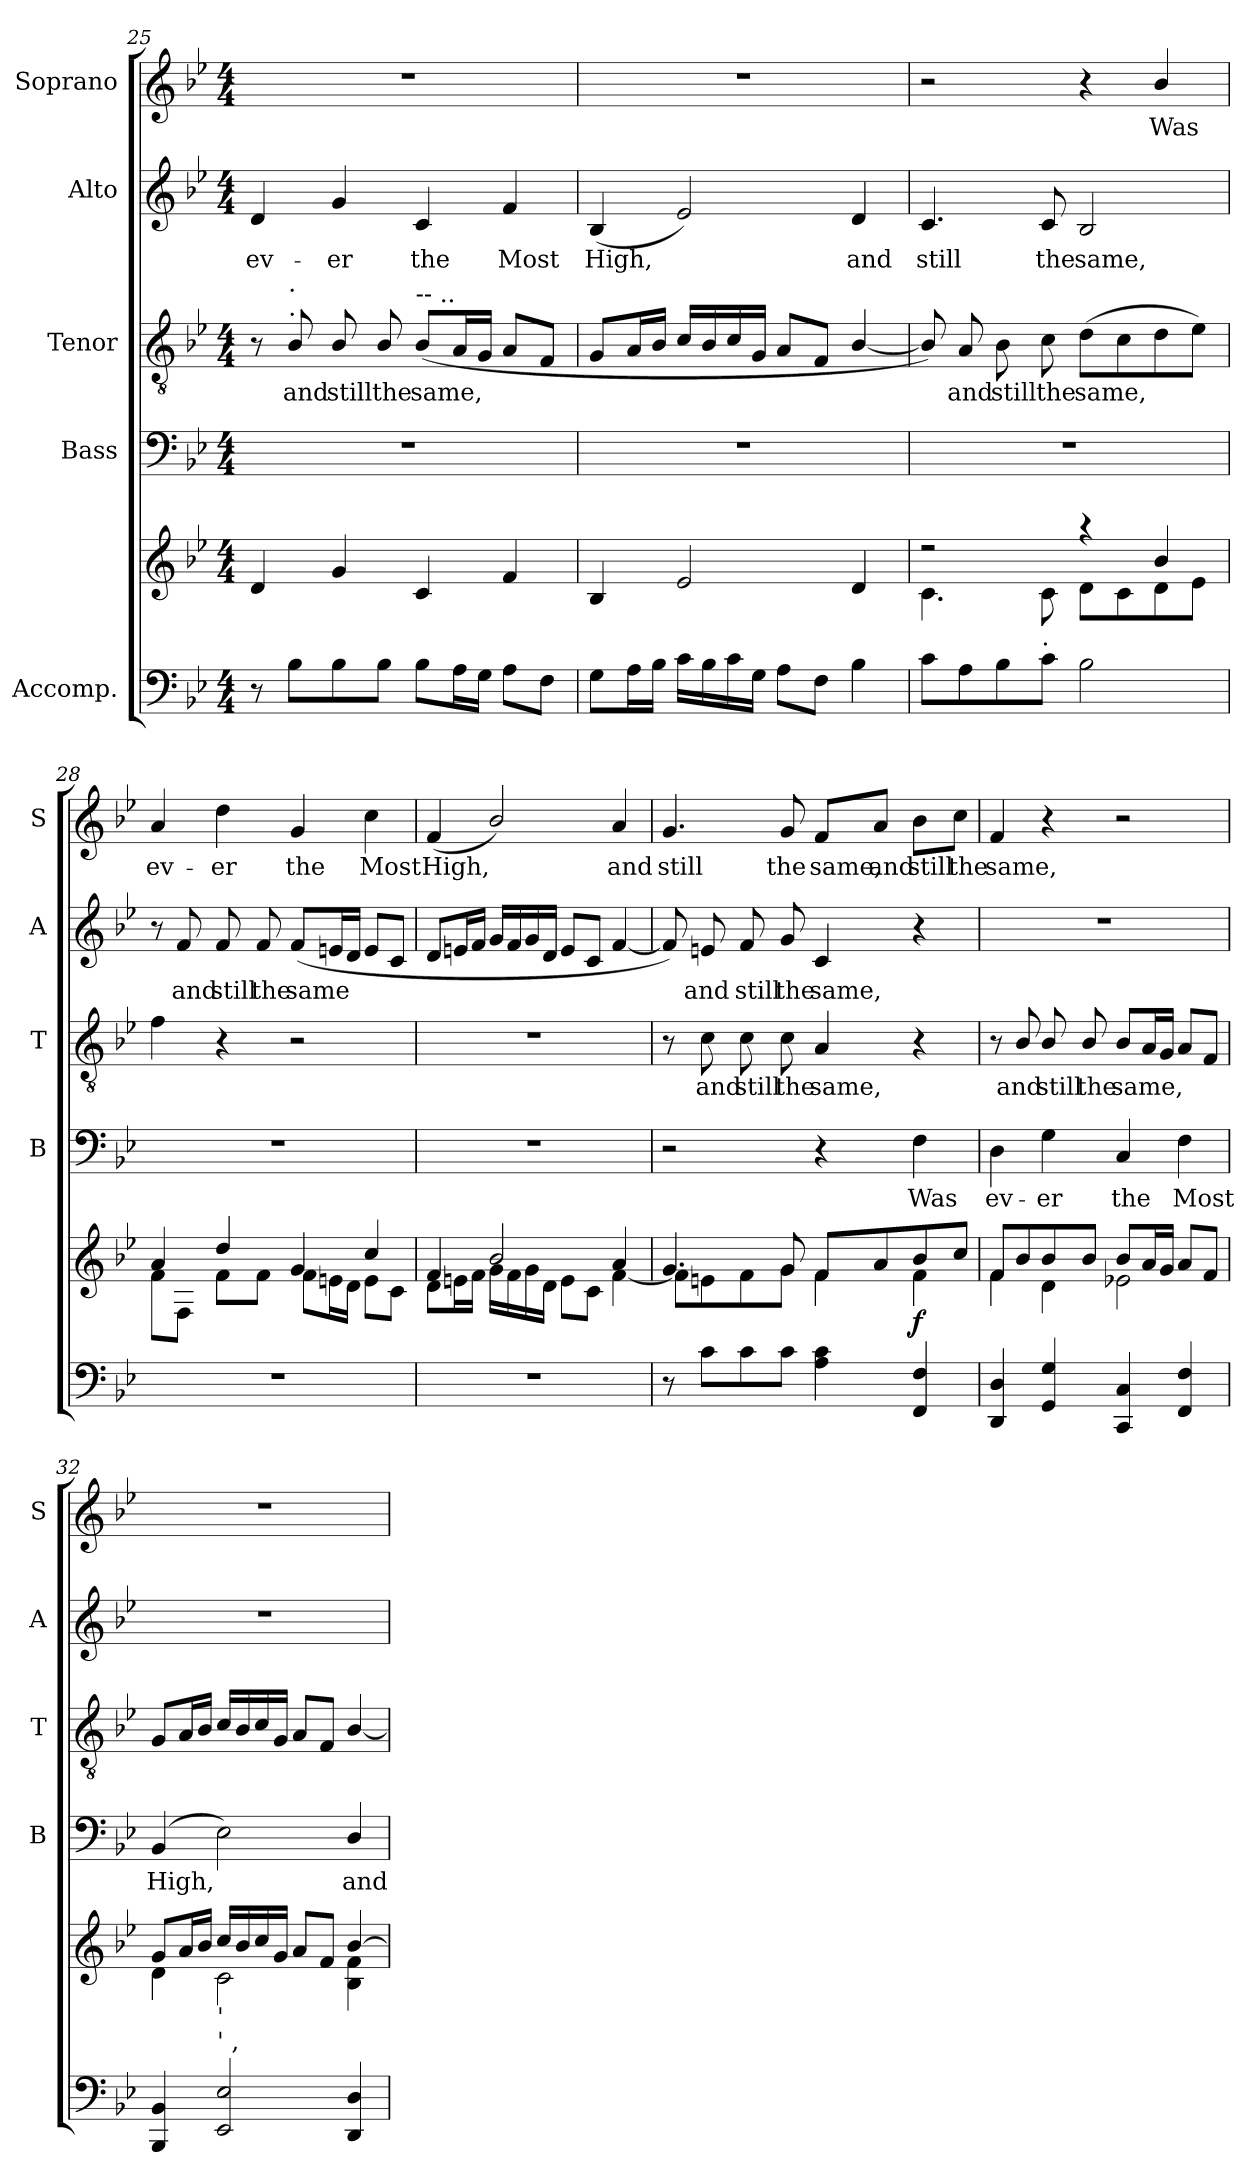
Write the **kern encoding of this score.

**kern	**kern	**dynam	**kern	**text	**kern	**text	**kern	**text	**kern	**text
*part5	*part5	*part5	*part4	*part4	*part3	*part3	*part2	*part2	*part1	*part1
*staff6	*staff5	*staff5/6	*staff4	*staff4	*staff3	*staff3	*staff2	*staff2	*staff1	*staff1
*I"Accomp.	*	*	*I"Bass	*	*I"Tenor	*	*I"Alto	*	*I"Soprano	*
*	*	*	*I'B	*	*I'T	*	*I'A	*	*I'S	*
*clefF4	*clefG2	*	*clefF4	*	*clefGv2	*	*clefG2	*	*clefG2	*
*k[b-e-]	*k[b-e-]	*	*k[b-e-]	*	*k[b-e-]	*	*k[b-e-]	*	*k[b-e-]	*
*B-:	*B-:	*	*B-:	*	*B-:	*	*B-:	*	*B-:	*
*M4/4	*M4/4	*	*M4/4	*	*M4/4	*	*M4/4	*	*M4/4	*
=25	=25	=25	=25	=25	=25	=25	=25	=25	=25	=25
*	*^	*	*	*	*	*	*	*	*	*
!	!	!	!	!	!	!	!	!	!LO:LY:b	!	!
8r	4d/	1ryy	.	1r	.	8r	.	4d/	ev-	1r	.
!	!	!	!	!	!	!LO:TX:a:t=.	!	!	!	!	!
!	!	!	!	!	!	!LO:TX:a:t=.	!	!	!	!	!
!	!	!	!	!	!	!	!LO:LY:b	!	!	!	!
8B-\L	.	.	.	.	.	8B-/	and	.	.	.	.
!	!	!	!	!	!	!	!LO:LY:b	!	!LO:LY:b	!	!
8B-\	4g/	.	.	.	.	8B-/	still	4g/	-er	.	.
!	!	!	!	!	!	!	!LO:LY:b	!	!	!	!
8B-\J	.	.	.	.	.	8B-/	the	.	.	.	.
!	!	!	!	!	!	!LO:TX:a:t=-- ..	!	!	!	!	!
!	!	!	!	!	!	!	!LO:LY:b	!	!LO:LY:b	!	!
8B-\L	4c/	.	.	.	.	(<8B-/L	same,	4c/	the	.	.
16A\L	.	.	.	.	.	16A/L	.	.	.	.	.
16G\JJ	.	.	.	.	.	16G/JJ	.	.	.	.	.
!	!	!	!	!	!	!	!	!	!LO:LY:b	!	!
8A\L	4f/	.	.	.	.	8A/L	.	4f/	Most	.	.
8F\J	.	.	.	.	.	8F/J	.	.	.	.	.
=26	=26	=26	=26	=26	=26	=26	=26	=26	=26	=26	=26
!	!	!	!	!	!	!	!	!	!LO:LY:b	!	!
8G\L	4B-/	1ryy	.	1r	.	8G/L	.	(<4B-/	High,	1r	.
16A\L	.	.	.	.	.	16A/L	.	.	.	.	.
16B-\JJ	.	.	.	.	.	16B-/JJ	.	.	.	.	.
16c\LL	2e-/	.	.	.	.	16c/LL	.	2e-/)	.	.	.
16B-\	.	.	.	.	.	16B-/	.	.	.	.	.
16c\	.	.	.	.	.	16c/	.	.	.	.	.
16G\JJ	.	.	.	.	.	16G/JJ	.	.	.	.	.
8A\L	.	.	.	.	.	8A/L	.	.	.	.	.
8F\J	.	.	.	.	.	8F/J	.	.	.	.	.
!	!	!	!	!	!	!	!	!	!LO:LY:b	!	!
4B-\	4d/	.	.	.	.	[4B-/	.	4d/	and	.	.
=27	=27	=27	=27	=27	=27	=27	=27	=27	=27	=27	=27
!	!	!	!	!	!	!	!	!	!LO:LY:b	!	!
8c\L	2r	4.c\	.	1r	.	8B-/])	.	4.c/	still	2r	.
!	!	!	!	!	!	!	!LO:LY:b	!	!	!	!
8A\	.	.	.	.	.	8A/	and	.	.	.	.
!	!	!	!	!	!	!	!LO:LY:b	!	!	!	!
8B-\	.	.	.	.	.	8B-\	still	.	.	.	.
!	!	!LO:TX:b:t=.	!	!	!	!	!	!	!	!	!
!	!	!	!	!	!	!	!LO:LY:b	!	!LO:LY:b	!	!
8c\J	.	8c\	.	.	.	8c\	the	8c/	the	.	.
!	!	!	!	!	!	!	!LO:LY:b	!	!LO:LY:b	!	!
2B-\	4raa	8d\L	.	.	.	(>8d\L	same,	2B-/	same,	4r	.
.	.	8c\	.	.	.	8c\	.	.	.	.	.
!	!	!	!	!	!	!	!	!	!	!	!LO:LY:b
.	4b-/	8d\	.	.	.	8d\	.	.	.	4b-/	Was
.	.	8e-\J	.	.	.	8e-\J)	.	.	.	.	.
!!LO:LB:g=z
=28	=28	=28	=28	=28	=28	=28	=28	=28	=28	=28	=28
!	!	!	!	!	!	!	!	!	!	!	!LO:LY:b
1r	4a/	8f\L	.	1r	.	4f\	.	8r	.	4a/	ev-
!	!	!	!	!	!	!	!	!	!LO:LY:b	!	!
.	.	8F\J	.	.	.	.	.	8f/	and	.	.
!	!	!	!	!	!	!	!	!	!LO:LY:b	!	!LO:LY:b
.	4dd/	8f\L	.	.	.	4r	.	8f/	still	4dd\	-er
!	!	!	!	!	!	!	!	!	!LO:LY:b	!	!
.	.	8f\J	.	.	.	.	.	8f/	the	.	.
!	!	!	!	!	!	!	!	!	!LO:LY:b	!	!LO:LY:b
.	4g/	8f\L	.	.	.	2r	.	(<8f/L	same	4g/	the
.	.	16en\L	.	.	.	.	.	16en/L	.	.	.
.	.	16d\JJ	.	.	.	.	.	16d/JJ	.	.	.
!	!	!	!	!	!	!	!	!	!	!	!LO:LY:b
.	4cc/	8e\L	.	.	.	.	.	8e/L	.	4cc\	Most
.	.	8c\J	.	.	.	.	.	8c/J	.	.	.
=29	=29	=29	=29	=29	=29	=29	=29	=29	=29	=29	=29
!	!	!	!	!	!	!	!	!	!	!	!LO:LY:b
1r	4f/	8d\L	.	1r	.	1r	.	8d/L	.	(<4f/	High,
.	.	16en\L	.	.	.	.	.	16en/L	.	.	.
.	.	16f\JJ	.	.	.	.	.	16f/JJ	.	.	.
.	2b-/	16g\LL	.	.	.	.	.	16g/LL	.	2b-/)	.
.	.	16f\	.	.	.	.	.	16f/	.	.	.
.	.	16g\	.	.	.	.	.	16g/	.	.	.
.	.	16d\JJ	.	.	.	.	.	16d/JJ	.	.	.
.	.	8e\L	.	.	.	.	.	8e/L	.	.	.
.	.	8c\J	.	.	.	.	.	8c/J	.	.	.
!	!	!	!	!	!	!	!	!	!	!	!LO:LY:b
.	4a/	[<4f\	.	.	.	.	.	[4f/	.	4a/	and
=30	=30	=30	=30	=30	=30	=30	=30	=30	=30	=30	=30
!	!	!	!	!	!	!	!	!	!	!	!LO:LY:b
8r	4.g/	8f\L]	.	2r	.	8r	.	8f/])	.	4.g/	still
!	!	!	!	!	!	!	!LO:LY:b	!	!LO:LY:b	!	!
8c\L	.	8en\	.	.	.	8c\	and	8en/	and	.	.
!	!	!	!	!	!	!	!LO:LY:b	!	!LO:LY:b	!	!
8c\	.	8f\	.	.	.	8c\	still	8f/	still	.	.
!	!	!	!	!	!	!	!LO:LY:b	!	!LO:LY:b	!	!LO:LY:b
8c\J	8g/	8g\J	.	.	.	8c\	the	8g/	the	8g/	the
!	!	!	!	!	!	!	!LO:LY:b	!	!LO:LY:b	!	!LO:LY:b
4A\ 4c\	8f/L	4f\	.	4r	.	4A/	same,	4c/	same,	8f/L	same,
!	!	!	!	!	!	!	!	!	!	!	!LO:LY:b
.	8a/	.	.	.	.	.	.	.	.	8a/J	and
!	!	!	!LO:DY:b	!	!LO:LY:b	!	!	!	!	!	!LO:LY:b
4FF/ 4F/	8b-/	4f\	f	4F\	Was	4r	.	4r	.	8b-\L	still
!	!	!	!	!	!	!	!	!	!	!	!LO:LY:b
.	8cc/J	.	.	.	.	.	.	.	.	8cc\J	the
!!LO:LB:g=z
=31	=31	=31	=31	=31	=31	=31	=31	=31	=31	=31	=31
!	!	!	!	!	!LO:LY:b	!	!	!	!	!	!LO:LY:b
4DD/ 4D/	8f/L	4f\	.	4D\	ev-	8r	.	1r	.	4f/	same,
!	!	!	!	!	!	!	!LO:LY:b	!	!	!	!
.	8b-/	.	.	.	.	8B-/	and	.	.	.	.
!	!	!	!	!	!LO:LY:b	!	!LO:LY:b	!	!	!	!
4GG/ 4G/	8b-/	4d\	.	4G\	-er	8B-/	still	.	.	4r	.
!	!	!	!	!	!	!	!LO:LY:b	!	!	!	!
.	8b-/J	.	.	.	.	8B-/	the	.	.	.	.
!	!	!	!	!	!LO:LY:b	!	!LO:LY:b	!	!	!	!
4CC/ 4C/	8b-/L	2e-X\	.	4C/	the	8B-/L	same,	.	.	2r	.
.	16a/L	.	.	.	.	16A/L	.	.	.	.	.
.	16g/JJ	.	.	.	.	16G/JJ	.	.	.	.	.
!	!	!	!	!	!LO:LY:b	!	!	!	!	!	!
4FF/ 4F/	8a/L	.	.	4F\	Most	8A/L	.	.	.	.	.
.	8f/J	.	.	.	.	8F/J	.	.	.	.	.
=32	=32	=32	=32	=32	=32	=32	=32	=32	=32	=32	=32
!	!	!	!	!	!LO:LY:b	!	!	!	!	!	!
4BBB-/ 4BB-/	8g/L	4d\	.	(<4BB-/	High,	8G/L	.	1r	.	1r	.
.	16a/L	.	.	.	.	16A/L	.	.	.	.	.
.	16b-/JJ	.	.	.	.	16B-/JJ	.	.	.	.	.
!LO:TX:a:t=' ,	!	!	!	!	!	!	!	!	!	!	!
!LO:TX:a:t='	!	!	!	!	!	!	!	!	!	!	!
2EE-/ 2E-/	16cc/LL	2c\	.	2E-\)	.	16c/LL	.	.	.	.	.
.	16b-/	.	.	.	.	16B-/	.	.	.	.	.
.	16cc/	.	.	.	.	16c/	.	.	.	.	.
.	16g/JJ	.	.	.	.	16G/JJ	.	.	.	.	.
.	8a/L	.	.	.	.	8A/L	.	.	.	.	.
.	8f/J	.	.	.	.	8F/J	.	.	.	.	.
!	!	!	!	!	!LO:LY:b	!	!	!	!	!	!
4DD/ 4D/	[>4b-/	4B-\ 4f\	.	4D/	and	[4B-/	.	.	.	.	.
*	*v	*v	*	*	*	*	*	*	*	*	*
=	=	=	=	=	=	=	=	=	=	=
*-	*-	*-	*-	*-	*-	*-	*-	*-	*-	*-
